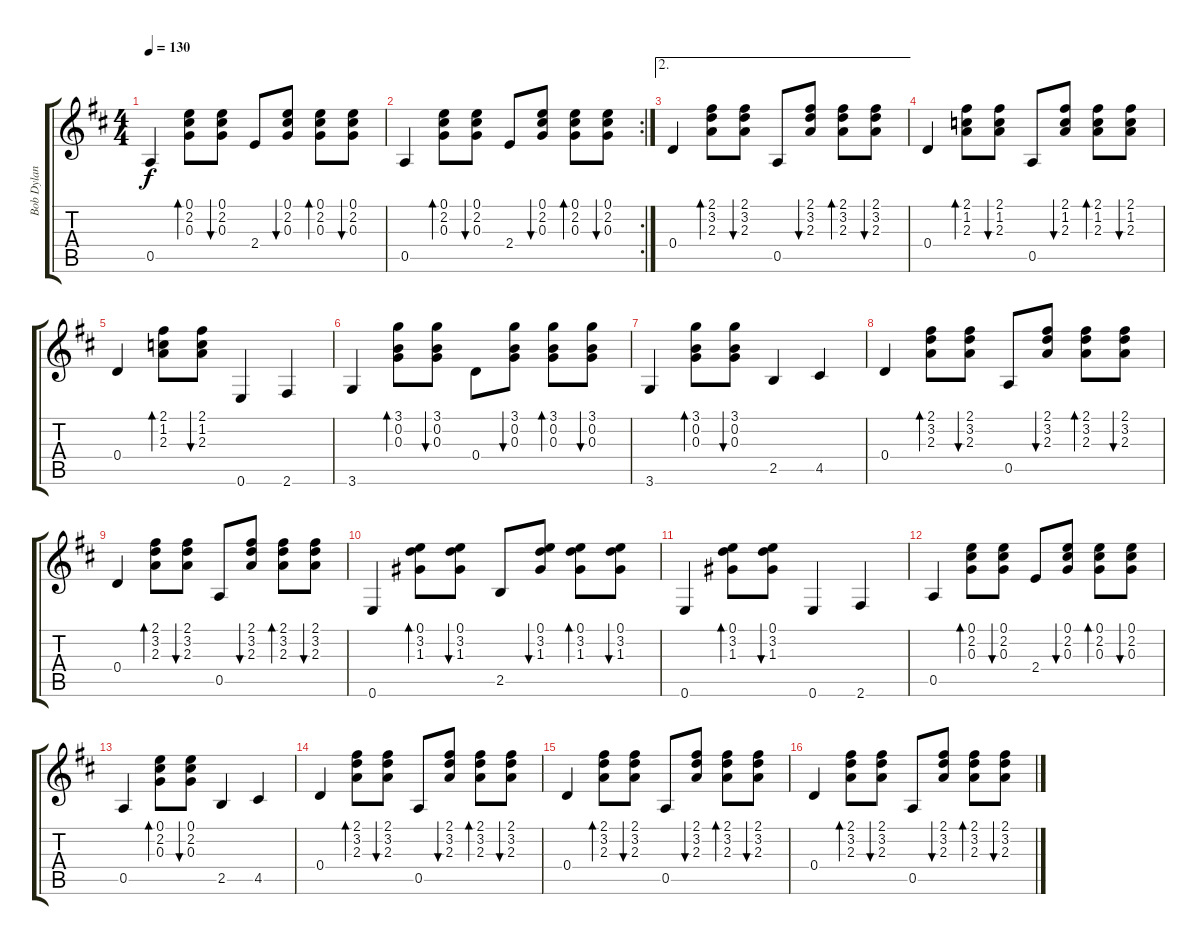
\track ("Bob Dylan Guitar " "Bob Dylan ") {instrument acousticguitarnylon}
\staff {score tabs}
\tuning (E4 B3 G3 D3 A2 E2) {hide}
\ts (4 4)
\tempo 130
\clef g2
\ks d
0.5.4{dy f} (0.1 2.2 0.3).8{bd 60} (0.1 2.2 0.3).8{bu 60} 2.4.8 (0.1 2.2 0.3).8{bu 60} (0.1 2.2 0.3).8{bd 60} (0.1 2.2 0.3).8{bu 60} |
\rc 2
0.5.4 (0.1 2.2 0.3).8{bd 60} (0.1 2.2 0.3).8{bu 60} 2.4.8 (0.1 2.2 0.3).8{bu 60} (0.1 2.2 0.3).8{bd 60} (0.1 2.2 0.3).8{bu 60} |
\ae 2
0.4.4 (2.1 3.2 2.3).8{bd 60} (2.1 3.2 2.3).8{bu 60} 0.5.8 (2.1 3.2 2.3).8{bu 60} (2.1 3.2 2.3).8{bd 60} (2.1 3.2 2.3).8{bu 60} |
0.4.4 (2.1 1.2 2.3).8{bd 60} (2.1 1.2 2.3).8{bu 60} 0.5.8 (2.1 1.2 2.3).8{bu 60} (2.1 1.2 2.3).8{bd 60} (2.1 1.2 2.3).8{bu 60} |
0.4.4 (2.1 1.2 2.3).8{bd 60} (2.1 1.2 2.3).8{bu 60} 0.6.4 2.6.4 |
3.6.4 (3.1 0.2 0.3).8{bd 60} (3.1 0.2 0.3).8{bu 60} 0.4.8 (3.1 0.2 0.3).8{bu 60} (3.1 0.2 0.3).8{bd 60} (3.1 0.2 0.3).8{bu 60} |
3.6.4 (3.1 0.2 0.3).8{bd 60} (3.1 0.2 0.3).8{bu 60} 2.5.4 4.5.4 |
0.4.4 (2.1 3.2 2.3).8{bd 60} (2.1 3.2 2.3).8{bu 60} 0.5.8 (2.1 3.2 2.3).8{bu 60} (2.1 3.2 2.3).8{bd 60} (2.1 3.2 2.3).8{bu 60} |
0.4.4 (2.1 3.2 2.3).8{bd 60} (2.1 3.2 2.3).8{bu 60} 0.5.8 (2.1 3.2 2.3).8{bu 60} (2.1 3.2 2.3).8{bd 60} (2.1 3.2 2.3).8{bu 60} |
0.6.4 (0.1 3.2 1.3).8{bd 60} (0.1 3.2 1.3).8{bu 60} 2.5.8 (0.1 3.2 1.3).8{bu 60} (0.1 3.2 1.3).8{bd 60} (0.1 3.2 1.3).8{bu 60} |
0.6.4 (0.1 3.2 1.3).8{bd 60} (0.1 3.2 1.3).8{bu 60} 0.6.4 2.6.4 |
0.5.4 (0.1 2.2 0.3).8{bd 60} (0.1 2.2 0.3).8{bu 60} 2.4.8 (0.1 2.2 0.3).8{bu 60} (0.1 2.2 0.3).8{bd 60} (0.1 2.2 0.3).8{bu 60} |
0.5.4 (0.1 2.2 0.3).8{bd 60} (0.1 2.2 0.3).8{bu 60} 2.5.4 4.5.4 |
0.4.4 (2.1 3.2 2.3).8{bd 60} (2.1 3.2 2.3).8{bu 60} 0.5.8 (2.1 3.2 2.3).8{bu 60} (2.1 3.2 2.3).8{bd 60} (2.1 3.2 2.3).8{bu 60} |
0.4.4 (2.1 3.2 2.3).8{bd 60} (2.1 3.2 2.3).8{bu 60} 0.5.8 (2.1 3.2 2.3).8{bu 60} (2.1 3.2 2.3).8{bd 60} (2.1 3.2 2.3).8{bu 60} |
0.4.4 (2.1 3.2 2.3).8{bd 60} (2.1 3.2 2.3).8{bu 60} 0.5.8 (2.1 3.2 2.3).8{bu 60} (2.1 3.2 2.3).8{bd 60} (2.1 3.2 2.3).8{bu 60}
